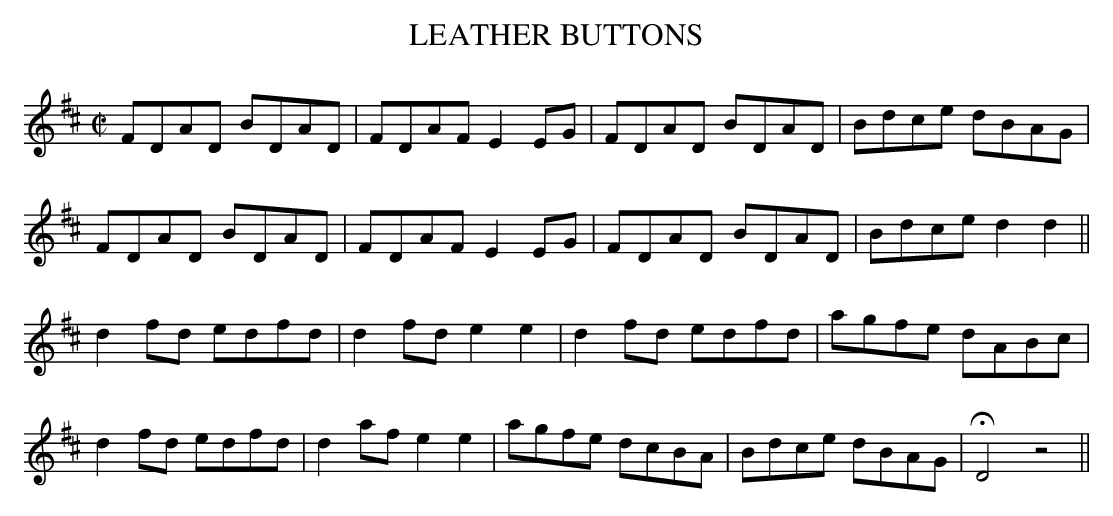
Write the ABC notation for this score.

X:1
T:LEATHER BUTTONS
M:C|
L:1/8
K:D
FDAD BDAD|FDAF E2EG|FDAD BDAD|Bdce dBAG|
FDAD BDAD|FDAF E2EG|FDAD BDAD|Bdce d2d2||
d2fd edfd|d2fd e2e2|d2fd edfd|agfe dABc|
d2fd edfd|d2af e2e2|agfe dcBA|Bdce dBAG|HD4z4||
